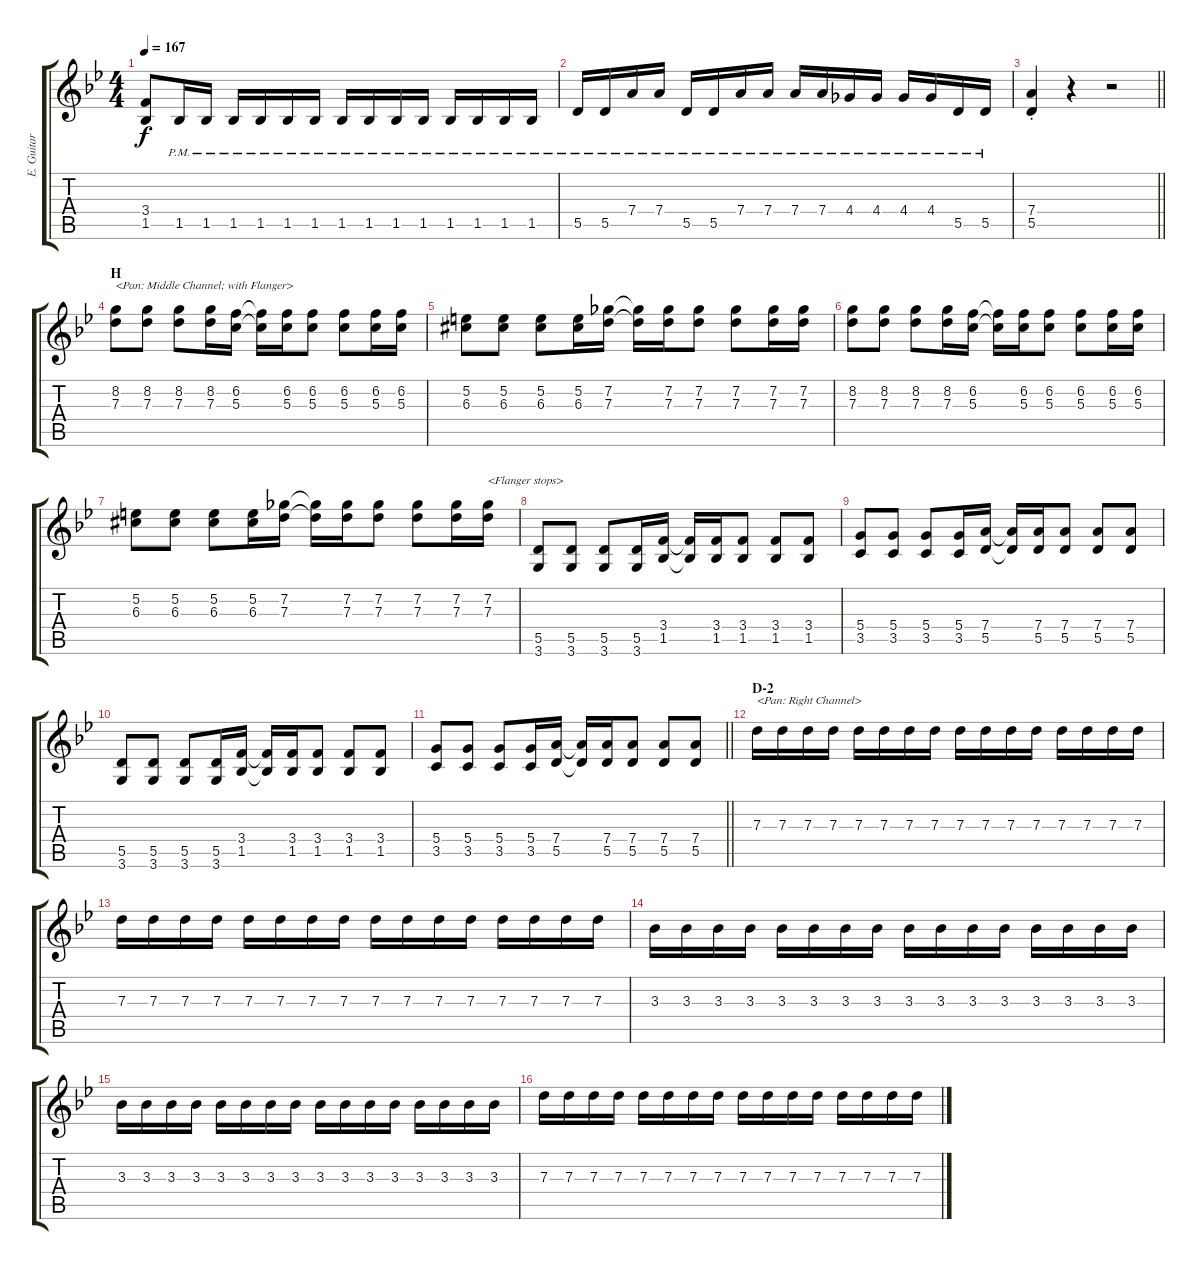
\track ("E. Guitar II" "E. Guitar ") {instrument overdrivenguitar}
\staff {score tabs}
\tuning (E4 B3 G3 D3 A2 E2) {hide}
\ts (4 4)
\tempo 167
\clef g2
\ks bb
(3.4 1.5).8{dy f} 1.5{pm}.16 1.5{pm}.16 1.5{pm}.16 1.5{pm}.16 1.5{pm}.16 1.5{pm}.16 1.5{pm}.16 1.5{pm}.16 1.5{pm}.16 1.5{pm}.16 1.5{pm}.16 1.5{pm}.16 1.5{pm}.16 1.5{pm}.16 |
5.5{pm}.16 5.5{pm}.16 7.4{pm}.16 7.4{pm}.16 5.5{pm}.16 5.5{pm}.16 7.4{pm}.16 7.4{pm}.16 7.4{pm}.16 7.4{pm}.16 4.4{pm}.16 4.4{pm}.16 4.4{pm}.16 4.4{pm}.16 5.5{pm}.16 5.5{pm}.16 |
\barLineRight lightlight
(7.4{st} 5.5{st}).4 r.4 r.2 |
\section ("" "H")
(8.2 7.3).8{txt "<Pan: Middle Channel; with Flanger>" balance 8} (8.2 7.3).8 (8.2 7.3).8 (8.2 7.3).16 (6.2 5.3).16 (6.2{t} 5.3{t}).16 (6.2 5.3).16 (6.2 5.3).8 (6.2 5.3).8 (6.2 5.3).16 (6.2 5.3).16 |
(5.2 6.3{acc #}).8 (5.2 6.3{acc #}).8 (5.2 6.3{acc #}).8 (5.2 6.3{acc #}).16 (7.2 7.3).16 (7.2{t} 7.3{t}).16 (7.2 7.3).16 (7.2 7.3).8 (7.2 7.3).8 (7.2 7.3).16 (7.2 7.3).16 |
(8.2 7.3).8 (8.2 7.3).8 (8.2 7.3).8 (8.2 7.3).16 (6.2 5.3).16 (6.2{t} 5.3{t}).16 (6.2 5.3).16 (6.2 5.3).8 (6.2 5.3).8 (6.2 5.3).16 (6.2 5.3).16 |
(5.2 6.3{acc #}).8 (5.2 6.3{acc #}).8 (5.2 6.3{acc #}).8 (5.2 6.3{acc #}).16 (7.2 7.3).16 (7.2{t} 7.3{t}).16 (7.2 7.3).16 (7.2 7.3).8 (7.2 7.3).8 (7.2 7.3).16 (7.2 7.3).16{txt "<Flanger stops>"} |
(5.5 3.6).8 (5.5 3.6).8 (5.5 3.6).8 (5.5 3.6).16 (3.4 1.5).16 (3.4{t} 1.5{t}).16 (3.4 1.5).16 (3.4 1.5).8 (3.4 1.5).8 (3.4 1.5).8 |
(5.4 3.5).8 (5.4 3.5).8 (5.4 3.5).8 (5.4 3.5).16 (7.4 5.5).16 (7.4{t} 5.5{t}).16 (7.4 5.5).16 (7.4 5.5).8 (7.4 5.5).8 (7.4 5.5).8 |
(5.5 3.6).8 (5.5 3.6).8 (5.5 3.6).8 (5.5 3.6).16 (3.4 1.5).16 (3.4{t} 1.5{t}).16 (3.4 1.5).16 (3.4 1.5).8 (3.4 1.5).8 (3.4 1.5).8 |
\barLineRight lightlight
(5.4 3.5).8 (5.4 3.5).8 (5.4 3.5).8 (5.4 3.5).16 (7.4 5.5).16 (7.4{t} 5.5{t}).16 (7.4 5.5).16 (7.4 5.5).8 (7.4 5.5).8 (7.4 5.5).8 |
\section ("" "D-2")
7.3.16{txt "<Pan: Right Channel>" balance 15} 7.3.16 7.3.16 7.3.16 7.3.16 7.3.16 7.3.16 7.3.16 7.3.16 7.3.16 7.3.16 7.3.16 7.3.16 7.3.16 7.3.16 7.3.16 |
7.3.16 7.3.16 7.3.16 7.3.16 7.3.16 7.3.16 7.3.16 7.3.16 7.3.16 7.3.16 7.3.16 7.3.16 7.3.16 7.3.16 7.3.16 7.3.16 |
3.3.16 3.3.16 3.3.16 3.3.16 3.3.16 3.3.16 3.3.16 3.3.16 3.3.16 3.3.16 3.3.16 3.3.16 3.3.16 3.3.16 3.3.16 3.3.16 |
3.3.16 3.3.16 3.3.16 3.3.16 3.3.16 3.3.16 3.3.16 3.3.16 3.3.16 3.3.16 3.3.16 3.3.16 3.3.16 3.3.16 3.3.16 3.3.16 |
7.3.16 7.3.16 7.3.16 7.3.16 7.3.16 7.3.16 7.3.16 7.3.16 7.3.16 7.3.16 7.3.16 7.3.16 7.3.16 7.3.16 7.3.16 7.3.16
